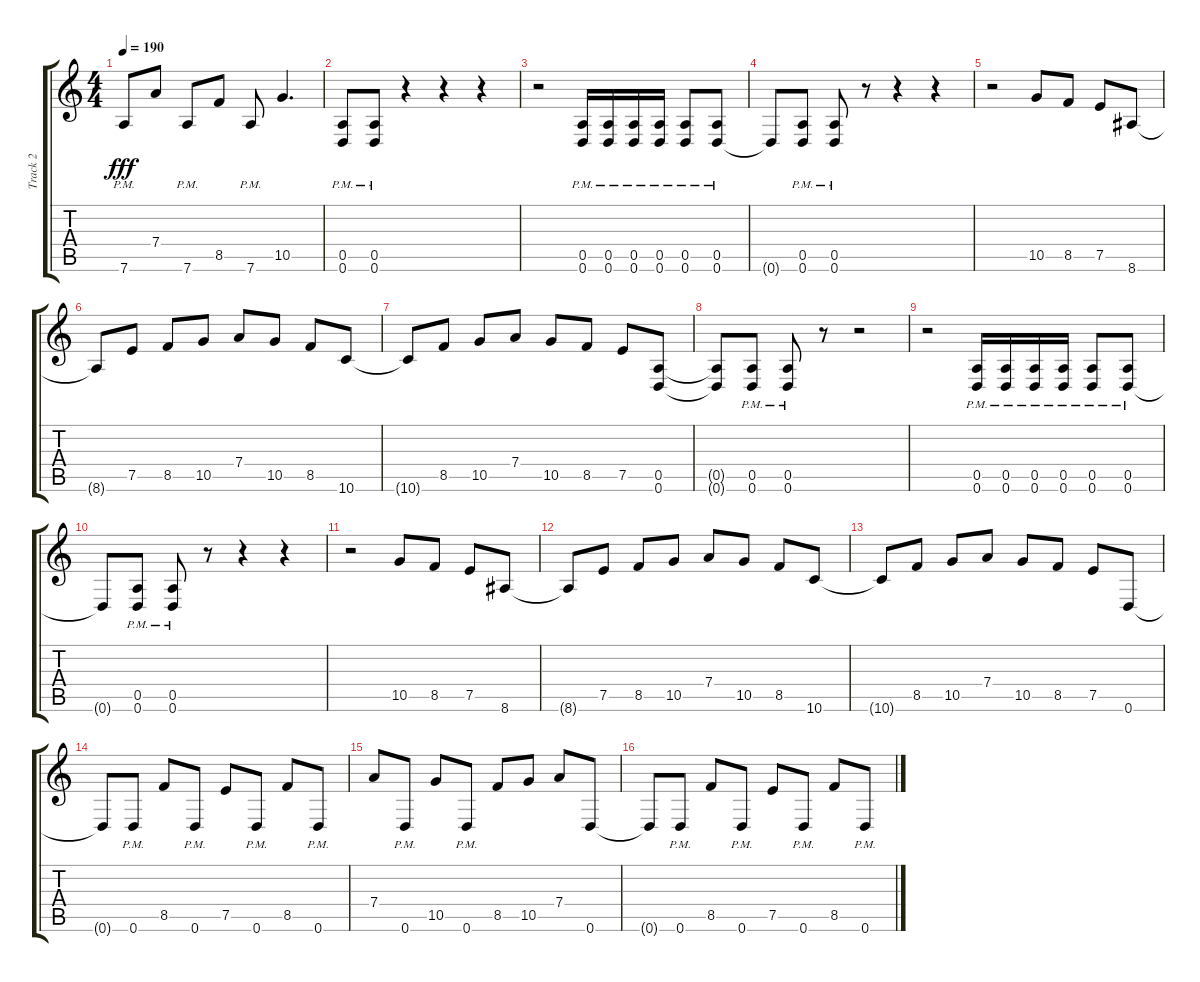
\track ("Track 2" "Track 2") {instrument distortionguitar}
\staff {score tabs}
\tuning (E4 B3 G3 D3 A2 D2) {hide}
\ts (4 4)
\tempo 190
\clef g2
\ks c
7.6{pm}.8{dy fff} 7.4.8 7.6{pm}.8 8.5.8 7.6{pm}.8 10.5.4{d} |
(0.5{pm} 0.6{pm}).8 (0.5{pm} 0.6{pm}).8 r.4 r.4 r.4 |
r.2 (0.5{pm} 0.6{pm}).16 (0.5{pm} 0.6{pm}).16 (0.5{pm} 0.6{pm}).16 (0.5{pm} 0.6{pm}).16 (0.5{pm} 0.6{pm}).8 (0.5{pm} 0.6{pm}).8 |
0.6{t}.8 (0.5{pm} 0.6{pm}).8 (0.5{pm} 0.6{pm}).8 r.8 r.4 r.4 |
r.2 10.5.8 8.5.8 7.5.8 8.6.8 |
8.6{t}.8 7.5.8 8.5.8 10.5.8 7.4.8 10.5.8 8.5.8 10.6.8 |
10.6{t}.8 8.5.8 10.5.8 7.4.8 10.5.8 8.5.8 7.5.8 (0.5 0.6).8 |
(0.5{t} 0.6{t}).8 (0.5{pm} 0.6{pm}).8 (0.5{pm} 0.6{pm}).8 r.8 r.2 |
r.2 (0.5{pm} 0.6{pm}).16 (0.5{pm} 0.6{pm}).16 (0.5{pm} 0.6{pm}).16 (0.5{pm} 0.6{pm}).16 (0.5{pm} 0.6{pm}).8 (0.5{pm} 0.6{pm}).8 |
0.6{t}.8 (0.5{pm} 0.6{pm}).8 (0.5{pm} 0.6{pm}).8 r.8 r.4 r.4 |
r.2 10.5.8 8.5.8 7.5.8 8.6.8 |
8.6{t}.8 7.5.8 8.5.8 10.5.8 7.4.8 10.5.8 8.5.8 10.6.8 |
10.6{t}.8 8.5.8 10.5.8 7.4.8 10.5.8 8.5.8 7.5.8 0.6.8 |
0.6{t}.8 0.6{pm}.8 8.5.8 0.6{pm}.8 7.5.8 0.6{pm}.8 8.5.8 0.6{pm}.8 |
7.4.8 0.6{pm}.8 10.5.8 0.6{pm}.8 8.5.8 10.5.8 7.4.8 0.6.8 |
0.6{t}.8 0.6{pm}.8 8.5.8 0.6{pm}.8 7.5.8 0.6{pm}.8 8.5.8 0.6{pm}.8
